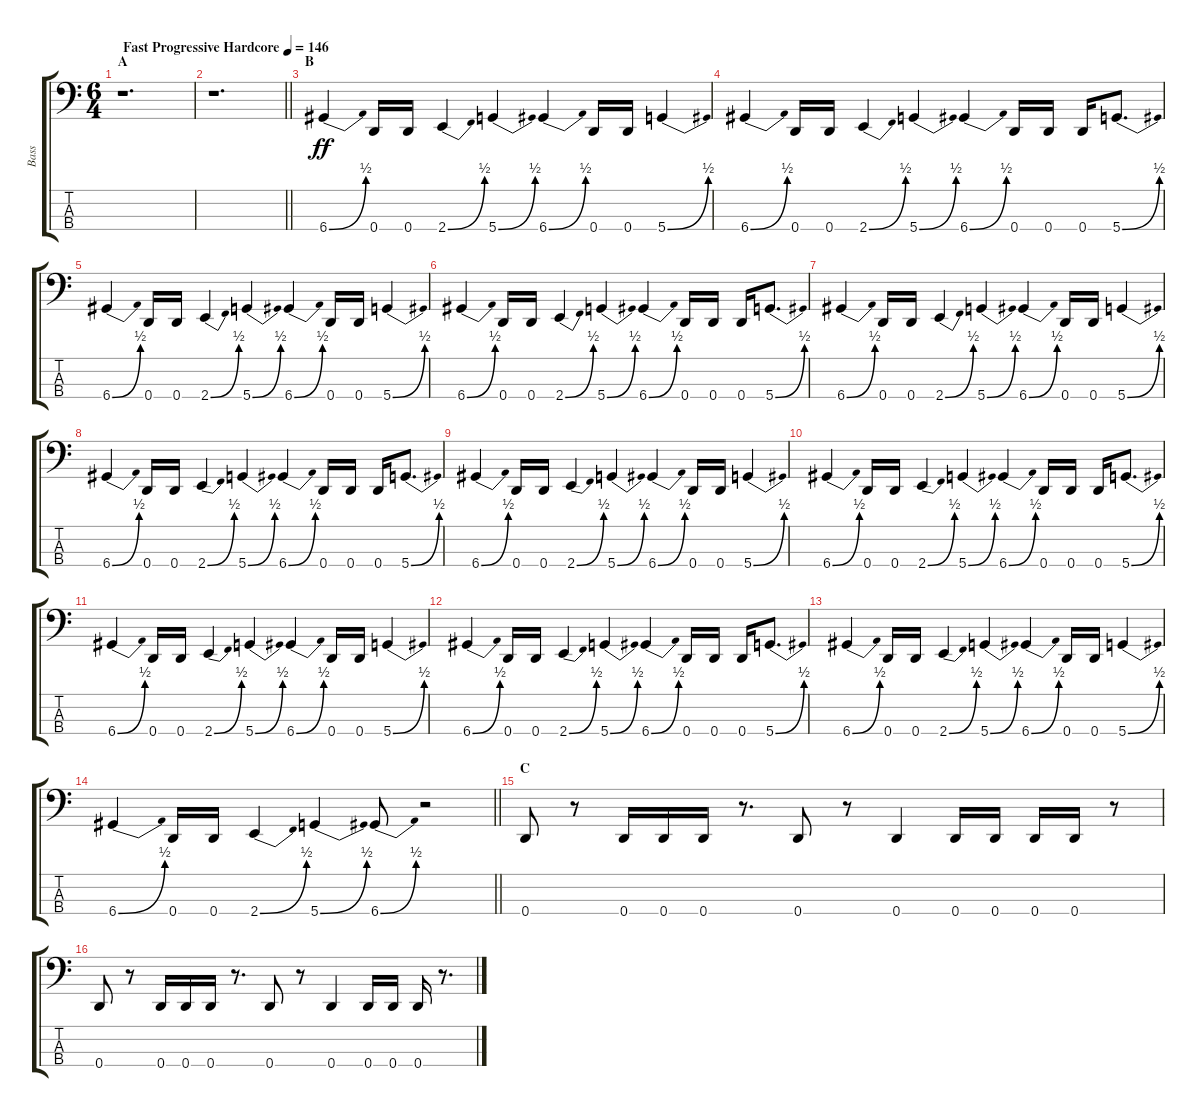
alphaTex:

\track ("Bass" "Bass") {instrument electricbasspick}
\staff {score tabs}
\tuning (G2 D2 A1 D1) {hide}
\ts (6 4)
\section ("" "A")
\tempo (146 "Fast Progressive Hardcore")
\clef f4
\ks c
r.1{d dy ff instrument electricbasspick} |
\barLineRight lightlight
r.1{d} |
\section ("" "B")
6.4{be (bend 0 0 60 2)}.4 0.4.16 0.4.16 2.4{be (bend 0 0 60 2)}.4 5.4{be (bend 0 0 60 2)}.4 6.4{be (bend 0 0 60 2)}.4 0.4.16 0.4.16 5.4{be (bend 0 0 60 2)}.4 |
6.4{be (bend 0 0 60 2)}.4 0.4.16 0.4.16 2.4{be (bend 0 0 60 2)}.4 5.4{be (bend 0 0 60 2)}.4 6.4{be (bend 0 0 60 2)}.4 0.4.16 0.4.16 0.4.16 5.4{be (bend 0 0 60 2)}.8{d} |
6.4{be (bend 0 0 60 2)}.4 0.4.16 0.4.16 2.4{be (bend 0 0 60 2)}.4 5.4{be (bend 0 0 60 2)}.4 6.4{be (bend 0 0 60 2)}.4 0.4.16 0.4.16 5.4{be (bend 0 0 60 2)}.4 |
6.4{be (bend 0 0 60 2)}.4 0.4.16 0.4.16 2.4{be (bend 0 0 60 2)}.4 5.4{be (bend 0 0 60 2)}.4 6.4{be (bend 0 0 60 2)}.4 0.4.16 0.4.16 0.4.16 5.4{be (bend 0 0 60 2)}.8{d} |
6.4{be (bend 0 0 60 2)}.4 0.4.16 0.4.16 2.4{be (bend 0 0 60 2)}.4 5.4{be (bend 0 0 60 2)}.4 6.4{be (bend 0 0 60 2)}.4 0.4.16 0.4.16 5.4{be (bend 0 0 60 2)}.4 |
6.4{be (bend 0 0 60 2)}.4 0.4.16 0.4.16 2.4{be (bend 0 0 60 2)}.4 5.4{be (bend 0 0 60 2)}.4 6.4{be (bend 0 0 60 2)}.4 0.4.16 0.4.16 0.4.16 5.4{be (bend 0 0 60 2)}.8{d} |
6.4{be (bend 0 0 60 2)}.4 0.4.16 0.4.16 2.4{be (bend 0 0 60 2)}.4 5.4{be (bend 0 0 60 2)}.4 6.4{be (bend 0 0 60 2)}.4 0.4.16 0.4.16 5.4{be (bend 0 0 60 2)}.4 |
6.4{be (bend 0 0 60 2)}.4 0.4.16 0.4.16 2.4{be (bend 0 0 60 2)}.4 5.4{be (bend 0 0 60 2)}.4 6.4{be (bend 0 0 60 2)}.4 0.4.16 0.4.16 0.4.16 5.4{be (bend 0 0 60 2)}.8{d} |
6.4{be (bend 0 0 60 2)}.4 0.4.16 0.4.16 2.4{be (bend 0 0 60 2)}.4 5.4{be (bend 0 0 60 2)}.4 6.4{be (bend 0 0 60 2)}.4 0.4.16 0.4.16 5.4{be (bend 0 0 60 2)}.4 |
6.4{be (bend 0 0 60 2)}.4 0.4.16 0.4.16 2.4{be (bend 0 0 60 2)}.4 5.4{be (bend 0 0 60 2)}.4 6.4{be (bend 0 0 60 2)}.4 0.4.16 0.4.16 0.4.16 5.4{be (bend 0 0 60 2)}.8{d} |
6.4{be (bend 0 0 60 2)}.4 0.4.16 0.4.16 2.4{be (bend 0 0 60 2)}.4 5.4{be (bend 0 0 60 2)}.4 6.4{be (bend 0 0 60 2)}.4 0.4.16 0.4.16 5.4{be (bend 0 0 60 2)}.4 |
\barLineRight lightlight
6.4{be (bend 0 0 60 2)}.4 0.4.16 0.4.16 2.4{be (bend 0 0 60 2)}.4 5.4{be (bend 0 0 60 2)}.4 6.4{be (bend 0 0 60 2)}.8 r.2 |
\section ("" "C")
0.4.8 r.8 0.4.16 0.4.16 0.4.16 r.8{d} 0.4.8 r.8 0.4.4 0.4.16 0.4.16 0.4.16 0.4.16 r.8 |
0.4.8 r.8 0.4.16 0.4.16 0.4.16 r.8{d} 0.4.8 r.8 0.4.4 0.4.16 0.4.16 0.4.16 r.8{d}
